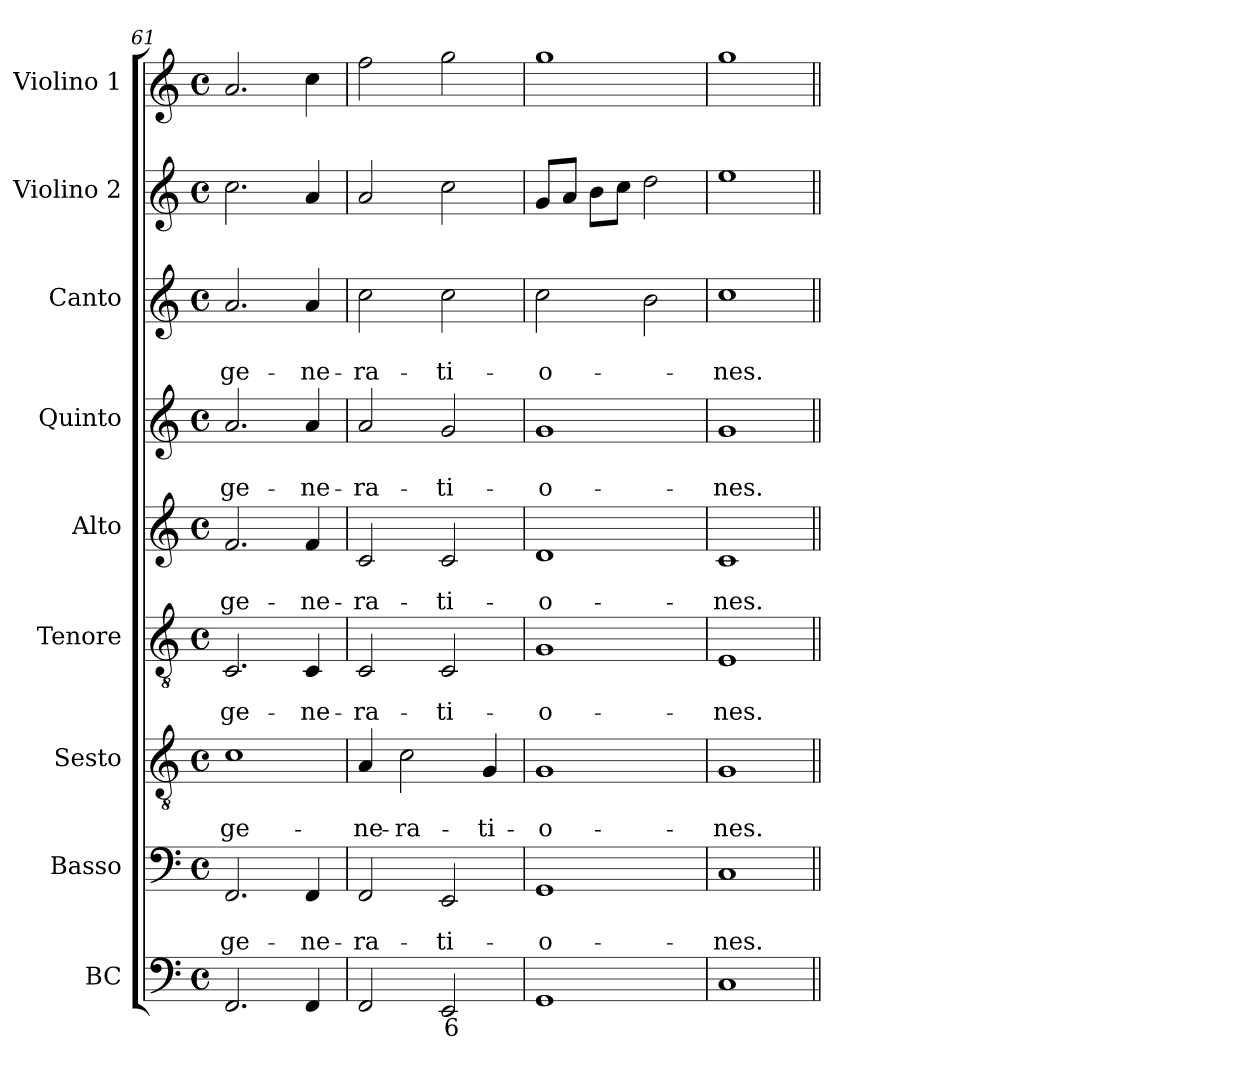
**kern	**text	**kern	**text	**text	**kern	**text	**text	**kern	**text	**text	**kern	**text	**text	**kern	**text	**text	**kern	**text	**text	**kern	**kern
*part9	*part9	*part8	*part8	*part8	*part7	*part7	*part7	*part6	*part6	*part6	*part5	*part5	*part5	*part4	*part4	*part4	*part3	*part3	*part3	*part2	*part1
*staff9	*staff9	*staff8	*staff8	*staff8	*staff7	*staff7	*staff7	*staff6	*staff6	*staff6	*staff5	*staff5	*staff5	*staff4	*staff4	*staff4	*staff3	*staff3	*staff3	*staff2	*staff1
*I"BC	*	*I"Basso	*	*	*I"Sesto	*	*	*I"Tenore	*	*	*I"Alto	*	*	*I"Quinto	*	*	*I"Canto	*	*	*I"Violino 2	*I"Violino 1
*I'Bc	*	*I'B	*	*	*I'S	*	*	*I'T	*	*	*I'A	*	*	*I'Q	*	*	*I'C	*	*	*I'V2	*I'V1
!!LO:PB:g=z
*clefF4	*	*clefF4	*	*	*clefGv2	*	*	*clefGv2	*	*	*clefG2	*	*	*clefG2	*	*	*clefG2	*	*	*clefG2	*clefG2
*k[]	*	*k[]	*	*	*k[]	*	*	*k[]	*	*	*k[]	*	*	*k[]	*	*	*k[]	*	*	*k[]	*k[]
*C:	*	*C:	*	*	*C:	*	*	*C:	*	*	*C:	*	*	*C:	*	*	*C:	*	*	*C:	*C:
*M4/4	*	*M4/4	*	*	*M4/4	*	*	*M4/4	*	*	*M4/4	*	*	*M4/4	*	*	*M4/4	*	*	*M4/4	*M4/4
*met(c)	*	*met(c)	*	*	*met(c)	*	*	*met(c)	*	*	*met(c)	*	*	*met(c)	*	*	*met(c)	*	*	*met(c)	*met(c)
=61	=61	=61	=61	=61	=61	=61	=61	=61	=61	=61	=61	=61	=61	=61	=61	=61	=61	=61	=61	=61	=61
!	!	!	!	!LO:LY:b	!	!	!LO:LY:b	!	!	!LO:LY:b	!	!	!LO:LY:b	!	!	!LO:LY:b	!	!	!LO:LY:b	!	!
2.FF/	.	2.FF/	.	ge-	1c	.	ge-	2.C/	.	ge-	2.f/	.	ge-	2.a/	.	ge-	2.a/	.	ge-	2.cc\	2.a/
!	!	!	!	!LO:LY:b	!	!	!	!	!	!LO:LY:b	!	!	!LO:LY:b	!	!	!LO:LY:b	!	!	!LO:LY:b	!	!
4FF/	.	4FF/	.	-ne-	.	.	.	4C/	.	-ne-	4f/	.	-ne-	4a/	.	-ne-	4a/	.	-ne-	4a/	4cc\
=62	=62	=62	=62	=62	=62	=62	=62	=62	=62	=62	=62	=62	=62	=62	=62	=62	=62	=62	=62	=62	=62
!	!	!	!	!LO:LY:b	!	!	!LO:LY:b	!	!	!LO:LY:b	!	!	!LO:LY:b	!	!	!LO:LY:b	!	!	!LO:LY:b	!	!
2FF/	.	2FF/	.	-ra-	4A/	.	-ne-	2C/	.	-ra-	2c/	.	-ra-	2a/	.	-ra-	2cc\	.	-ra-	2a/	2ff\
!	!	!	!	!	!	!	!LO:LY:b	!	!	!	!	!	!	!	!	!	!	!	!	!	!
.	.	.	.	.	2c\	.	-ra-	.	.	.	.	.	.	.	.	.	.	.	.	.	.
!	!LO:LY:b	!	!	!LO:LY:b	!	!	!	!	!	!LO:LY:b	!	!	!LO:LY:b	!	!	!LO:LY:b	!	!	!LO:LY:b	!	!
2EE/	6	2EE/	.	-ti-	.	.	.	2C/	.	-ti-	2c/	.	-ti-	2g/	.	-ti-	2cc\	.	-ti-	2cc\	2gg\
!	!	!	!	!	!	!	!LO:LY:b	!	!	!	!	!	!	!	!	!	!	!	!	!	!
.	.	.	.	.	4G/	.	-ti-	.	.	.	.	.	.	.	.	.	.	.	.	.	.
=63	=63	=63	=63	=63	=63	=63	=63	=63	=63	=63	=63	=63	=63	=63	=63	=63	=63	=63	=63	=63	=63
!	!	!	!	!LO:LY:b	!	!	!LO:LY:b	!	!	!LO:LY:b	!	!	!LO:LY:b	!	!	!LO:LY:b	!	!	!LO:LY:b	!	!
1GG	.	1GG	.	-o-	1G	.	-o-	1G	.	-o-	1d	.	-o-	1g	.	-o-	2cc\	.	-o-	8g/L	1gg
.	.	.	.	.	.	.	.	.	.	.	.	.	.	.	.	.	.	.	.	8a/J	.
.	.	.	.	.	.	.	.	.	.	.	.	.	.	.	.	.	.	.	.	8b\L	.
.	.	.	.	.	.	.	.	.	.	.	.	.	.	.	.	.	.	.	.	8cc\J	.
.	.	.	.	.	.	.	.	.	.	.	.	.	.	.	.	.	2b\	.	.	2dd\	.
=64	=64	=64	=64	=64	=64	=64	=64	=64	=64	=64	=64	=64	=64	=64	=64	=64	=64	=64	=64	=64	=64
!	!	!	!	!LO:LY:b	!	!	!LO:LY:b	!	!	!LO:LY:b	!	!	!LO:LY:b	!	!	!LO:LY:b	!	!	!LO:LY:b	!	!
1C	.	1C	.	-nes.	1G	.	-nes.	1E	.	-nes.	1c	.	-nes.	1g	.	-nes.	1cc	.	-nes.	1ee	1gg
=||	=||	=||	=||	=||	=||	=||	=||	=||	=||	=||	=||	=||	=||	=||	=||	=||	=||	=||	=||	=||	=||
*-	*-	*-	*-	*-	*-	*-	*-	*-	*-	*-	*-	*-	*-	*-	*-	*-	*-	*-	*-	*-	*-
